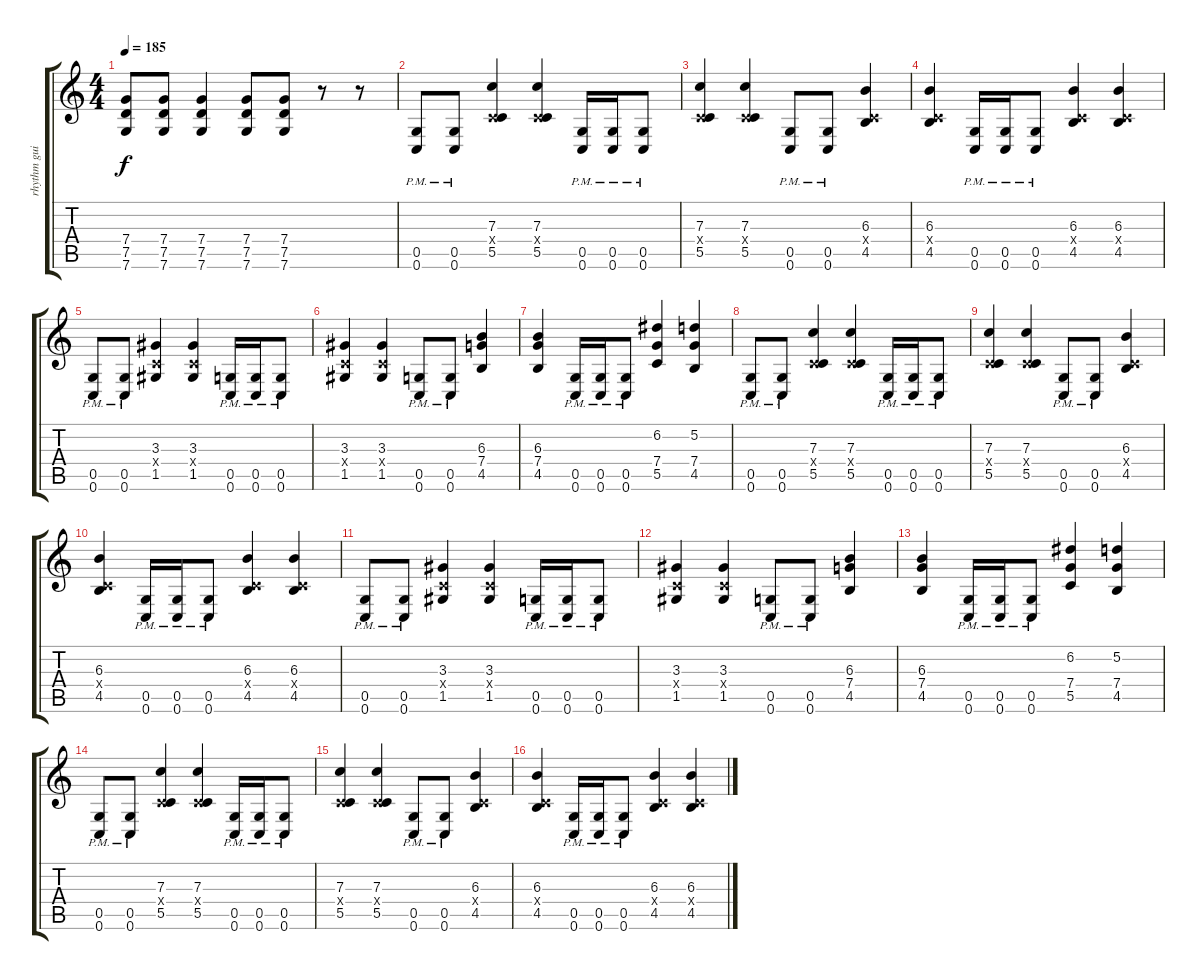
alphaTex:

\track ("rhythm guitar" "rhythm gui") {instrument distortionguitar}
\staff {score tabs}
\tuning (D4 A3 F3 C3 G2 C2) {hide}
\ts (4 4)
\tempo 185
\clef g2
\ks c
(7.4 7.5 7.6).8{dy f} (7.4 7.5 7.6).8 (7.4 7.5 7.6).4 (7.4 7.5 7.6).8 (7.4 7.5 7.6).8 r.8 r.8 |
(0.5{pm} 0.6{pm}).8 (0.5{pm} 0.6{pm}).8 (7.3 0.4{x} 5.5).4 (7.3 0.4{x} 5.5).4 (0.5{pm} 0.6{pm}).16 (0.5{pm} 0.6{pm}).16 (0.5{pm} 0.6{pm}).8 |
(7.3 0.4{x} 5.5).4 (7.3 0.4{x} 5.5).4 (0.5{pm} 0.6{pm}).8 (0.5{pm} 0.6{pm}).8 (6.3 0.4{x} 4.5).4 |
(6.3 0.4{x} 4.5).4 (0.5{pm} 0.6{pm}).16 (0.5{pm} 0.6{pm}).16 (0.5{pm} 0.6{pm}).8 (6.3 0.4{x} 4.5).4 (6.3 0.4{x} 4.5).4 |
(0.5{pm} 0.6{pm}).8 (0.5{pm} 0.6{pm}).8 (3.3 0.4{x} 1.5).4 (3.3 0.4{x} 1.5).4 (0.5{pm} 0.6{pm}).16 (0.5{pm} 0.6{pm}).16 (0.5{pm} 0.6{pm}).8 |
(3.3 0.4{x} 1.5).4 (3.3 0.4{x} 1.5).4 (0.5{pm} 0.6{pm}).8 (0.5{pm} 0.6{pm}).8 (6.3 7.4 4.5).4 |
(6.3 7.4 4.5).4 (0.5{pm} 0.6{pm}).16 (0.5{pm} 0.6{pm}).16 (0.5{pm} 0.6{pm}).8 (6.2 7.4 5.5).4 (5.2 7.4 4.5).4 |
(0.5{pm} 0.6{pm}).8 (0.5{pm} 0.6{pm}).8 (7.3 0.4{x} 5.5).4 (7.3 0.4{x} 5.5).4 (0.5{pm} 0.6{pm}).16 (0.5{pm} 0.6{pm}).16 (0.5{pm} 0.6{pm}).8 |
(7.3 0.4{x} 5.5).4 (7.3 0.4{x} 5.5).4 (0.5{pm} 0.6{pm}).8 (0.5{pm} 0.6{pm}).8 (6.3 0.4{x} 4.5).4 |
(6.3 0.4{x} 4.5).4 (0.5{pm} 0.6{pm}).16 (0.5{pm} 0.6{pm}).16 (0.5{pm} 0.6{pm}).8 (6.3 0.4{x} 4.5).4 (6.3 0.4{x} 4.5).4 |
(0.5{pm} 0.6{pm}).8 (0.5{pm} 0.6{pm}).8 (3.3 0.4{x} 1.5).4 (3.3 0.4{x} 1.5).4 (0.5{pm} 0.6{pm}).16 (0.5{pm} 0.6{pm}).16 (0.5{pm} 0.6{pm}).8 |
(3.3 0.4{x} 1.5).4 (3.3 0.4{x} 1.5).4 (0.5{pm} 0.6{pm}).8 (0.5{pm} 0.6{pm}).8 (6.3 7.4 4.5).4 |
(6.3 7.4 4.5).4 (0.5{pm} 0.6{pm}).16 (0.5{pm} 0.6{pm}).16 (0.5{pm} 0.6{pm}).8 (6.2 7.4 5.5).4 (5.2 7.4 4.5).4 |
(0.5{pm} 0.6{pm}).8 (0.5{pm} 0.6{pm}).8 (7.3 0.4{x} 5.5).4 (7.3 0.4{x} 5.5).4 (0.5{pm} 0.6{pm}).16 (0.5{pm} 0.6{pm}).16 (0.5{pm} 0.6{pm}).8 |
(7.3 0.4{x} 5.5).4 (7.3 0.4{x} 5.5).4 (0.5{pm} 0.6{pm}).8 (0.5{pm} 0.6{pm}).8 (6.3 0.4{x} 4.5).4 |
(6.3 0.4{x} 4.5).4 (0.5{pm} 0.6{pm}).16 (0.5{pm} 0.6{pm}).16 (0.5{pm} 0.6{pm}).8 (6.3 0.4{x} 4.5).4 (6.3 0.4{x} 4.5).4
